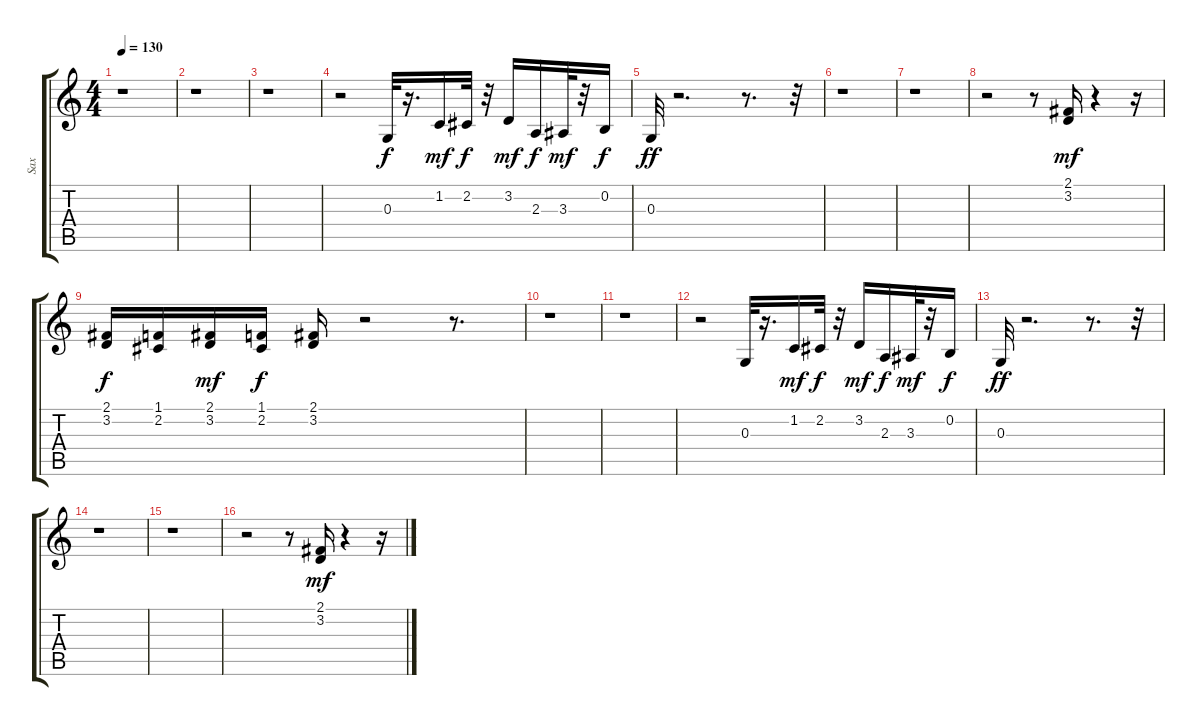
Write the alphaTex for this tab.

\track ("Sax" "Sax") {instrument tenorsax}
\staff {score tabs}
\tuning (E4 B3 G3 D3 A2 E2) {hide}
\ts (4 4)
\tempo 130
\clef g2
\ks c
r.1{dy f} |
r.1 |
r.1 |
r.2 0.3.32 r.16{d} 1.2.16{dy mf} 2.2.32{dy f} r.32 3.2.16{dy mf} 2.3.16{dy f} 3.3.32{dy mf} r.32 0.2.16{dy f} |
0.3.32{dy ff} r.2{d} r.8{d} r.32 |
r.1 |
r.1 |
r.2 r.8 (2.1 3.2).16{dy mf} r.4 r.16 |
(2.1 3.2).16{dy f} (1.1 2.2).16 (2.1 3.2).16{dy mf} (1.1 2.2).16{dy f} (2.1 3.2).16 r.2 r.8{d} |
r.1 |
r.1 |
r.2 0.3.32 r.16{d} 1.2.16{dy mf} 2.2.32{dy f} r.32 3.2.16{dy mf} 2.3.16{dy f} 3.3.32{dy mf} r.32 0.2.16{dy f} |
0.3.32{dy ff} r.2{d} r.8{d} r.32 |
r.1 |
r.1 |
r.2 r.8 (2.1 3.2).16{dy mf} r.4 r.16
